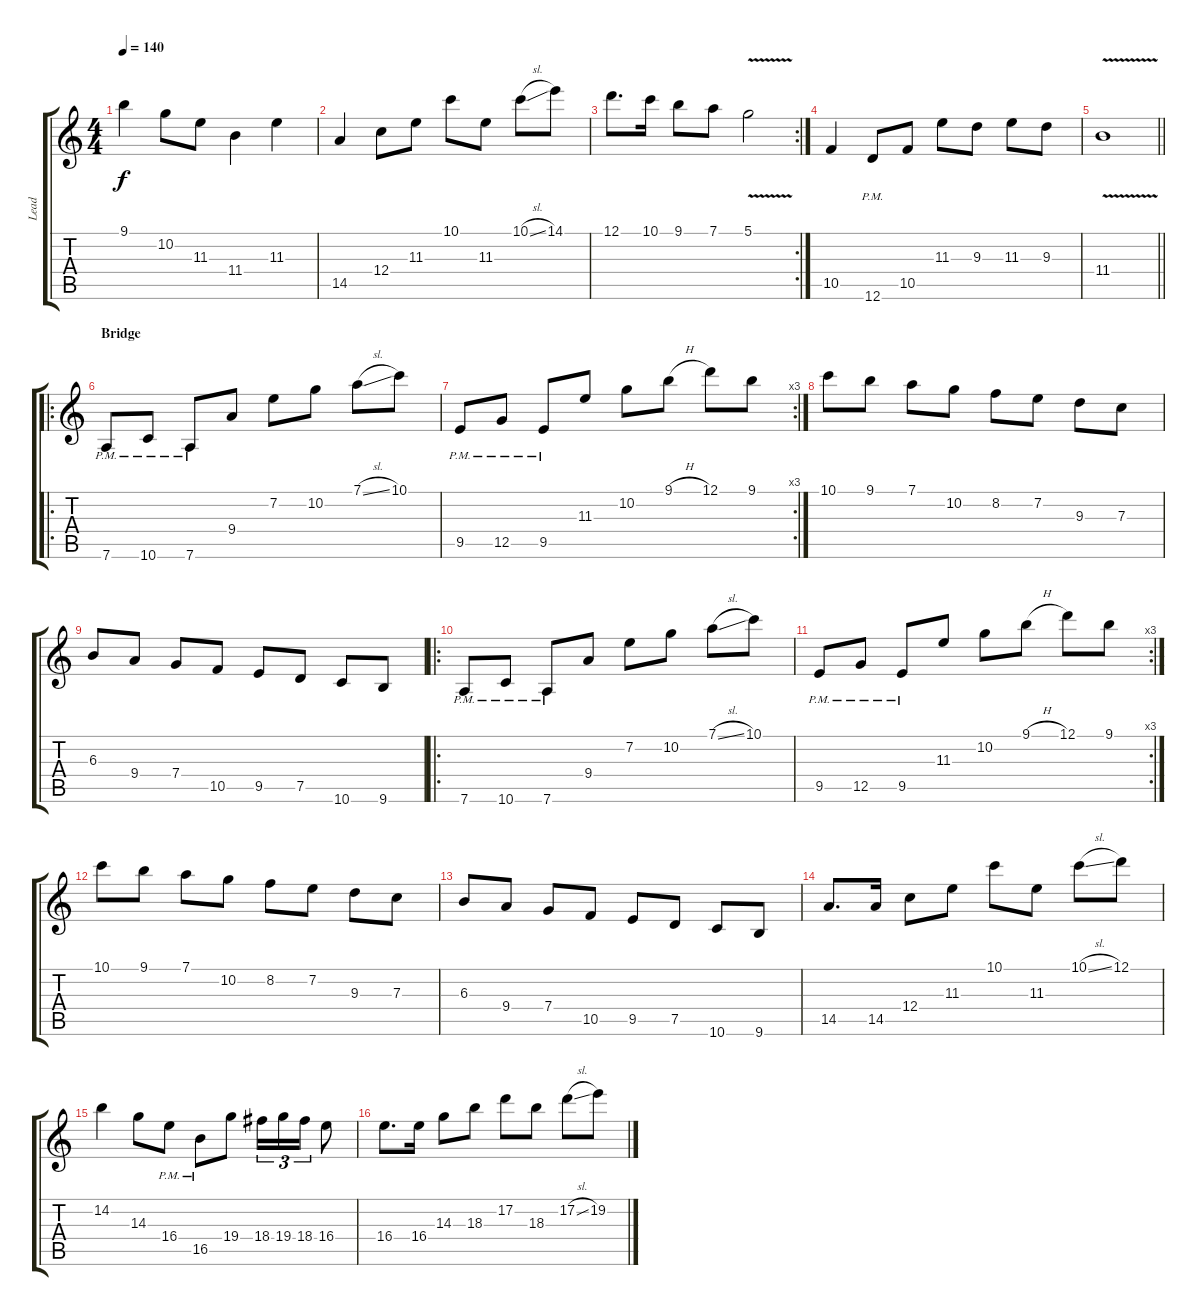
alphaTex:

\track ("Lead" "Lead") {instrument acousticguitarnylon}
\staff {score tabs}
\tuning (D4 A3 F3 C3 G2 D2) {hide}
\ts (4 4)
\tempo 140
\clef g2
\ks c
9.1.4{dy f} 10.2.8 11.3.8 11.4.4 11.3.4 |
14.5.4 12.4.8 11.3.8 10.1.8 11.3.8 10.1{sl}.8 14.1.8 |
\rc 2
12.1.8{d} 10.1.16 9.1.8 7.1.8 5.1{v}.2 |
10.5.4 12.6{pm}.8 10.5.8 11.3.8 9.3.8 11.3.8 9.3.8 |
\barLineRight lightlight
11.4{v}.1 |
\ro
\section ("" "Bridge")
7.6{pm}.8 10.6{pm}.8 7.6{pm}.8 9.4.8 7.2.8 10.2.8 7.1{sl}.8 10.1.8 |
\rc 3
9.5{pm}.8 12.5{pm}.8 9.5{pm}.8 11.3.8 10.2.8 9.1{h}.8 12.1.8 9.1.8 |
10.1.8 9.1.8 7.1.8 10.2.8 8.2.8 7.2.8 9.3.8 7.3.8 |
6.3.8 9.4.8 7.4.8 10.5.8 9.5.8 7.5.8 10.6.8 9.6.8 |
\ro
7.6{pm}.8 10.6{pm}.8 7.6{pm}.8 9.4.8 7.2.8 10.2.8 7.1{sl}.8 10.1.8 |
\rc 3
9.5{pm}.8 12.5{pm}.8 9.5{pm}.8 11.3.8 10.2.8 9.1{h}.8 12.1.8 9.1.8 |
10.1.8 9.1.8 7.1.8 10.2.8 8.2.8 7.2.8 9.3.8 7.3.8 |
6.3.8 9.4.8 7.4.8 10.5.8 9.5.8 7.5.8 10.6.8 9.6.8 |
14.5.8{d} 14.5.16 12.4.8 11.3.8 10.1.8 11.3.8 10.1{sl}.8 12.1.8 |
14.2.4 14.3.8 16.4{pm}.8 16.5{pm}.8 19.4.8 18.4.16{tu (3 2)} 19.4.16{tu (3 2)} 18.4.16{tu (3 2)} 16.4.8 |
16.4.8{d} 16.4.16 14.3.8 18.3.8 17.2.8 18.3.8 17.2{sl}.8 19.2.8
